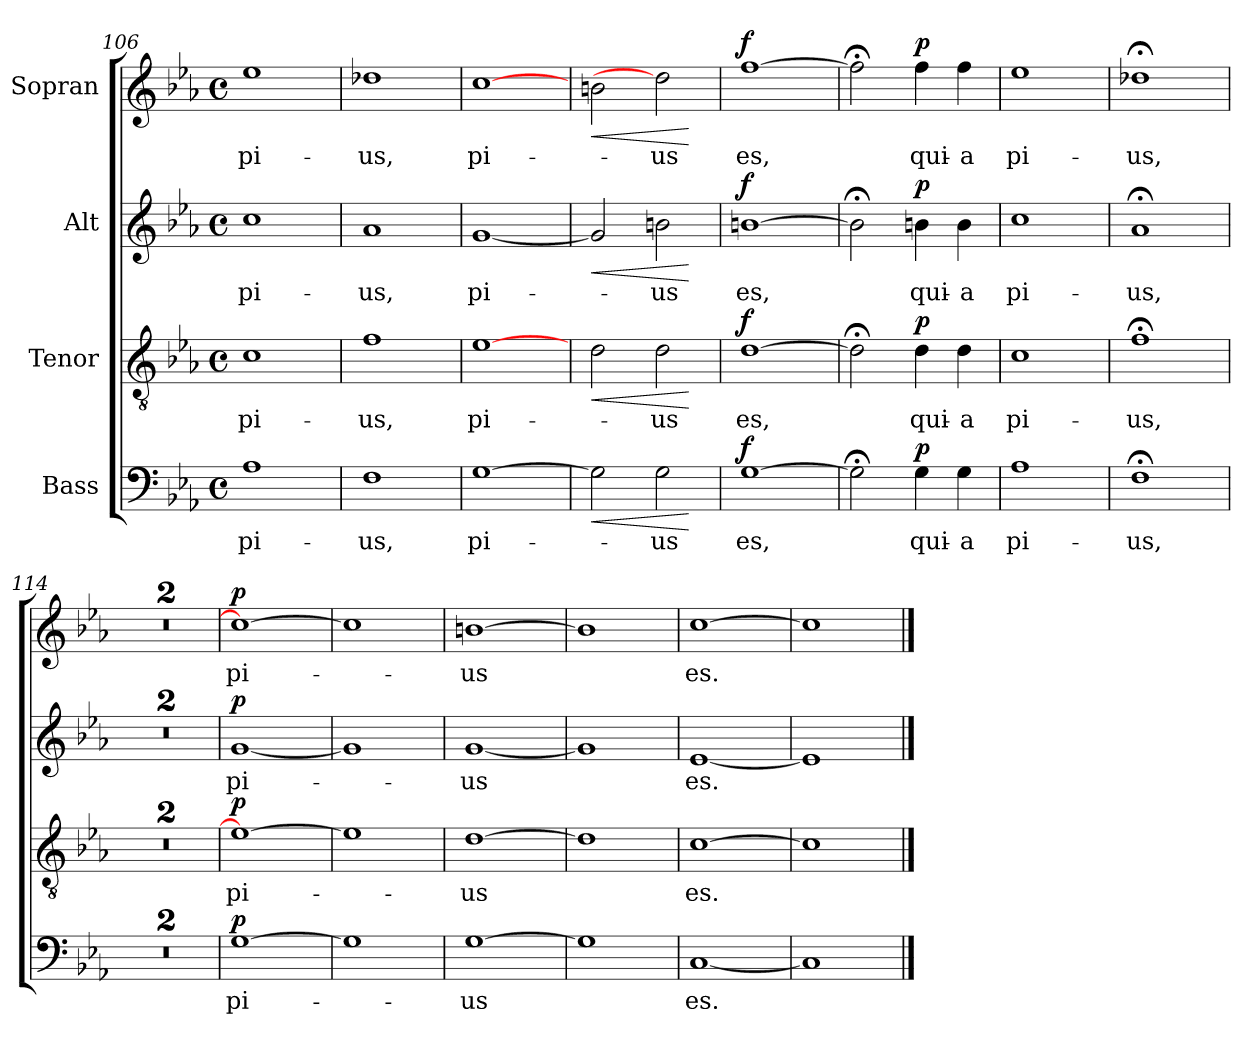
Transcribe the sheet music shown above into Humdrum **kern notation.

**kern	**text	**dynam	**kern	**text	**dynam	**kern	**text	**dynam	**kern	**text	**dynam
*part4	*part4	*part4	*part3	*part3	*part3	*part2	*part2	*part2	*part1	*part1	*part1
*staff4	*staff4	*staff4	*staff3	*staff3	*staff3	*staff2	*staff2	*staff2	*staff1	*staff1	*staff1
*I"Bass	*	*	*I"Tenor	*	*	*I"Alt	*	*	*I"Sopran	*	*
*clefF4	*	*	*clefGv2	*	*	*clefG2	*	*	*clefG2	*	*
*k[b-e-a-]	*	*	*k[b-e-a-]	*	*	*k[b-e-a-]	*	*	*k[b-e-a-]	*	*
*E-:	*	*	*E-:	*	*	*E-:	*	*	*E-:	*	*
*M4/4	*	*	*M4/4	*	*	*M4/4	*	*	*M4/4	*	*
*met(c)	*	*	*met(c)	*	*	*met(c)	*	*	*met(c)	*	*
=106	=106	=106	=106	=106	=106	=106	=106	=106	=106	=106	=106
!	!LO:LY:b	!	!	!LO:LY:b	!	!	!LO:LY:b	!	!	!LO:LY:b	!
1A-	pi-	.	1c	pi-	.	1cc	pi-	.	1ee-	pi-	.
=107	=107	=107	=107	=107	=107	=107	=107	=107	=107	=107	=107
!	!LO:LY:b	!	!	!LO:LY:b	!	!	!LO:LY:b	!	!	!LO:LY:b	!
1F	-us,	.	1f	-us,	.	1a-	-us,	.	1dd-X	-us,	.
=108	=108	=108	=108	=108	=108	=108	=108	=108	=108	=108	=108
!	!LO:LY:b	!	!	!LO:LY:b	!	!	!LO:LY:b	!	!	!LO:LY:b	!
[1G	pi-	.	[1e-	pi-	.	[1g	pi-	.	[1cc	pi-	.
=109	=109	=109	=109	=109	=109	=109	=109	=109	=109	=109	=109
!	!	!LO:HP:b	!	!	!LO:HP:b	!	!	!LO:HP:b	!	!	!LO:HP:b
2G\]	.	<	2d\	.	<	2g/]	.	<	2bn\	.	<
!	!LO:LY:b	!	!	!LO:LY:b	!	!	!LO:LY:b	!	!	!LO:LY:b	!
2G\	-us	.	2d\	-us	.	2bn\	-us	.	2dd\]	-us	.
.	.	[	.	.	[	.	.	[	.	.	[
=110	=110	=110	=110	=110	=110	=110	=110	=110	=110	=110	=110
!	!LO:LY:b	!LO:DY:a	!	!LO:LY:b	!LO:DY:a	!	!LO:LY:b	!LO:DY:a	!	!LO:LY:b	!LO:DY:a
[1G	es,	f	[1d	es,	f	[1bn	es,	f	[1ff	es,	f
=111	=111	=111	=111	=111	=111	=111	=111	=111	=111	=111	=111
2G;<\]	.	.	2d;<\]	.	.	2b;<\]	.	.	2ff;<\]	.	.
!	!LO:LY:b	!LO:DY:a	!	!LO:LY:b	!LO:DY:a	!	!LO:LY:b	!LO:DY:a	!	!LO:LY:b	!LO:DY:a
4G\	qui-	p	4d\	qui-	p	4bn\	qui-	p	4ff\	qui-	p
!	!LO:LY:b	!	!	!LO:LY:b	!	!	!LO:LY:b	!	!	!LO:LY:b	!
4G\	-a	.	4d\	-a	.	4b\	-a	.	4ff\	-a	.
=112	=112	=112	=112	=112	=112	=112	=112	=112	=112	=112	=112
!	!LO:LY:b	!	!	!LO:LY:b	!	!	!LO:LY:b	!	!	!LO:LY:b	!
1A-	pi-	.	1c	pi-	.	1cc	pi-	.	1ee-	pi-	.
!!LO:LB:g=z
=113	=113	=113	=113	=113	=113	=113	=113	=113	=113	=113	=113
!	!LO:LY:b	!	!	!LO:LY:b	!	!	!LO:LY:b	!	!	!LO:LY:b	!
1F;<	-us,	.	1f;<	-us,	.	1a-;<	-us,	.	1dd-X;<	-us,	.
=114	=114	=114	=114	=114	=114	=114	=114	=114	=114	=114	=114
1r	.	.	1r	.	.	1r	.	.	1r	.	.
=115	=115	=115	=115	=115	=115	=115	=115	=115	=115	=115	=115
1r	.	.	1r	.	.	1r	.	.	1r	.	.
=116	=116	=116	=116	=116	=116	=116	=116	=116	=116	=116	=116
!	!LO:LY:b	!LO:DY:a	!	!LO:LY:b	!LO:DY:a	!	!LO:LY:b	!LO:DY:a	!	!LO:LY:b	!LO:DY:a
[1G	pi-	p	1e-_	pi-	p	[1g	pi-	p	1cc_	pi-	p
=117	=117	=117	=117	=117	=117	=117	=117	=117	=117	=117	=117
1G]	.	.	1e-]	.	.	1g]	.	.	1cc]	.	.
=118	=118	=118	=118	=118	=118	=118	=118	=118	=118	=118	=118
!	!LO:LY:b	!	!	!LO:LY:b	!	!	!LO:LY:b	!	!	!LO:LY:b	!
[1G	-us	.	[1d	-us	.	[1g	-us	.	[1bn	-us	.
=119	=119	=119	=119	=119	=119	=119	=119	=119	=119	=119	=119
1G]	.	.	1d]	.	.	1g]	.	.	1b]	.	.
=120	=120	=120	=120	=120	=120	=120	=120	=120	=120	=120	=120
!	!LO:LY:b	!	!	!LO:LY:b	!	!	!LO:LY:b	!	!	!LO:LY:b	!
[1C	es.	.	[1c	es.	.	[1e-	es.	.	[1cc	es.	.
=121	=121	=121	=121	=121	=121	=121	=121	=121	=121	=121	=121
1C]	.	.	1c]	.	.	1e-]	.	.	1cc]	.	.
==	==	==	==	==	==	==	==	==	==	==	==
*-	*-	*-	*-	*-	*-	*-	*-	*-	*-	*-	*-
